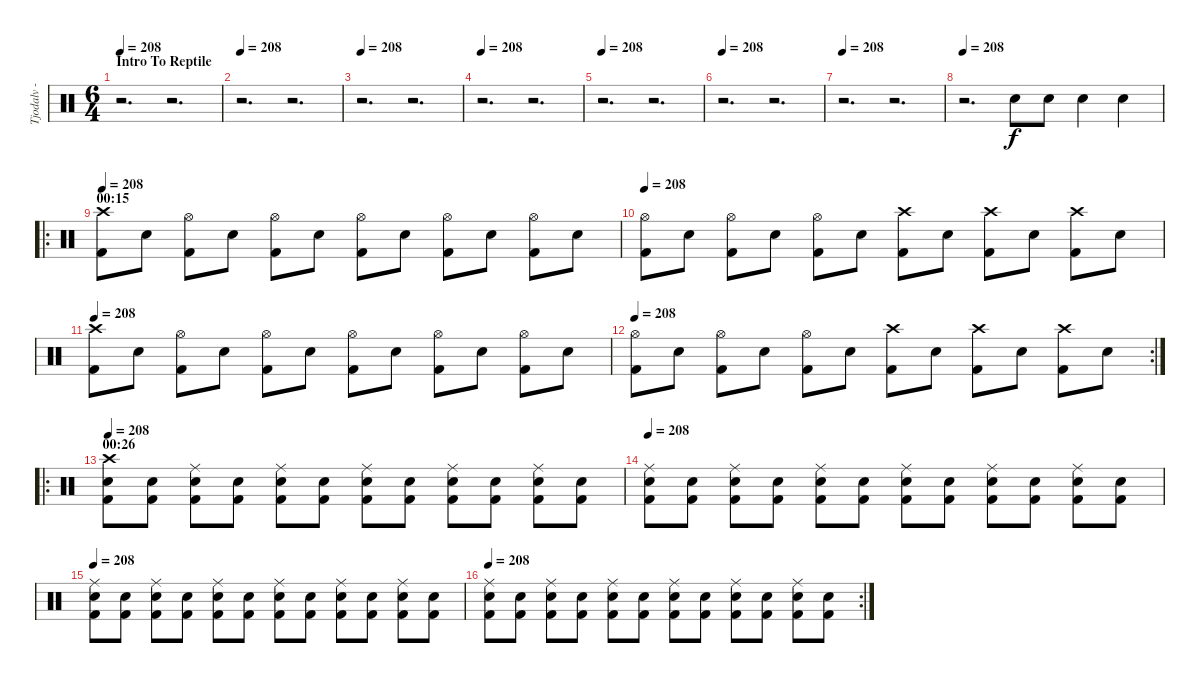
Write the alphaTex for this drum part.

\track ("Tjodalv - Drums And Percussion" "Tjodalv - ") {instrument percussion}
\staff {score}
\articulation defaults
\ts (6 4)
\section ("" "Intro To Reptile")
\tempo 208
\clef neutral
\ks c
r.2{d dy f} r.2{d} |
\tempo 208
r.2{d} r.2{d} |
\tempo 208
r.2{d} r.2{d} |
\tempo 208
r.2{d} r.2{d} |
\tempo 208
r.2{d} r.2{d} |
\tempo 208
r.2{d} r.2{d} |
\tempo 208
r.2{d} r.2{d} |
\tempo 208
r.2{d} "Snare (hit) 2".8 "Snare (hit) 2".8 "Snare (hit) 2".4 "Snare (hit) 2".4 |
\ro
\section ("" "00:15")
\tempo 208
("Kick (hit) 2" "Crash high (hit)").8 "Snare (hit) 2".8 ("Kick (hit) 2" "Hi-Hat (open)").8 "Snare (hit) 2".8 ("Kick (hit) 2" "Hi-Hat (open)").8 "Snare (hit) 2".8 ("Kick (hit) 2" "Hi-Hat (open)").8 "Snare (hit) 2".8 ("Kick (hit) 2" "Hi-Hat (open)").8 "Snare (hit) 2".8 ("Kick (hit) 2" "Hi-Hat (open)").8 "Snare (hit) 2".8 |
\tempo 208
("Kick (hit) 2" "Hi-Hat (open)").8 "Snare (hit) 2".8 ("Kick (hit) 2" "Hi-Hat (open)").8 "Snare (hit) 2".8 ("Kick (hit) 2" "Hi-Hat (open)").8 "Snare (hit) 2".8 ("Kick (hit) 2" "Crash high (hit)").8 "Snare (hit) 2".8 ("Kick (hit) 2" "Crash high (hit)").8 "Snare (hit) 2".8 ("Kick (hit) 2" "Crash high (hit)").8 "Snare (hit) 2".8 |
\tempo 208
("Kick (hit) 2" "Crash high (hit)").8 "Snare (hit) 2".8 ("Kick (hit) 2" "Hi-Hat (open)").8 "Snare (hit) 2".8 ("Kick (hit) 2" "Hi-Hat (open)").8 "Snare (hit) 2".8 ("Kick (hit) 2" "Hi-Hat (open)").8 "Snare (hit) 2".8 ("Kick (hit) 2" "Hi-Hat (open)").8 "Snare (hit) 2".8 ("Kick (hit) 2" "Hi-Hat (open)").8 "Snare (hit) 2".8 |
\rc 2
\tempo 208
("Kick (hit) 2" "Hi-Hat (open)").8 "Snare (hit) 2".8 ("Kick (hit) 2" "Hi-Hat (open)").8 "Snare (hit) 2".8 ("Kick (hit) 2" "Hi-Hat (open)").8 "Snare (hit) 2".8 ("Kick (hit) 2" "Crash high (hit)").8 "Snare (hit) 2".8 ("Kick (hit) 2" "Crash high (hit)").8 "Snare (hit) 2".8 ("Kick (hit) 2" "Crash high (hit)").8 "Snare (hit) 2".8 |
\ro
\section ("" "00:26")
\tempo 208
("Kick (hit) 2" "Snare (hit) 2" "Crash high (hit)").8 ("Kick (hit) 2" "Snare (hit) 2").8 ("Kick (hit) 2" "Snare (hit) 2" "Ride (middle)").8 ("Kick (hit) 2" "Snare (hit) 2").8 ("Kick (hit) 2" "Snare (hit) 2" "Ride (middle)").8 ("Kick (hit) 2" "Snare (hit) 2").8 ("Kick (hit) 2" "Snare (hit) 2" "Ride (middle)").8 ("Kick (hit) 2" "Snare (hit) 2").8 ("Kick (hit) 2" "Snare (hit) 2" "Ride (middle)").8 ("Kick (hit) 2" "Snare (hit) 2").8 ("Kick (hit) 2" "Snare (hit) 2" "Ride (middle)").8 ("Kick (hit) 2" "Snare (hit) 2").8 |
\tempo 208
("Kick (hit) 2" "Snare (hit) 2" "Ride (middle)").8 ("Kick (hit) 2" "Snare (hit) 2").8 ("Kick (hit) 2" "Snare (hit) 2" "Ride (middle)").8 ("Kick (hit) 2" "Snare (hit) 2").8 ("Kick (hit) 2" "Snare (hit) 2" "Ride (middle)").8 ("Kick (hit) 2" "Snare (hit) 2").8 ("Kick (hit) 2" "Snare (hit) 2" "Ride (middle)").8 ("Kick (hit) 2" "Snare (hit) 2").8 ("Kick (hit) 2" "Snare (hit) 2" "Ride (middle)").8 ("Kick (hit) 2" "Snare (hit) 2").8 ("Kick (hit) 2" "Snare (hit) 2" "Ride (middle)").8 ("Kick (hit) 2" "Snare (hit) 2").8 |
\tempo 208
("Kick (hit) 2" "Snare (hit) 2" "Ride (middle)").8 ("Kick (hit) 2" "Snare (hit) 2").8 ("Kick (hit) 2" "Snare (hit) 2" "Ride (middle)").8 ("Kick (hit) 2" "Snare (hit) 2").8 ("Kick (hit) 2" "Snare (hit) 2" "Ride (middle)").8 ("Kick (hit) 2" "Snare (hit) 2").8 ("Kick (hit) 2" "Snare (hit) 2" "Ride (middle)").8 ("Kick (hit) 2" "Snare (hit) 2").8 ("Kick (hit) 2" "Snare (hit) 2" "Ride (middle)").8 ("Kick (hit) 2" "Snare (hit) 2").8 ("Kick (hit) 2" "Snare (hit) 2" "Ride (middle)").8 ("Kick (hit) 2" "Snare (hit) 2").8 |
\rc 2
\tempo 208
("Kick (hit) 2" "Snare (hit) 2" "Ride (middle)").8 ("Kick (hit) 2" "Snare (hit) 2").8 ("Kick (hit) 2" "Snare (hit) 2" "Ride (middle)").8 ("Kick (hit) 2" "Snare (hit) 2").8 ("Kick (hit) 2" "Snare (hit) 2" "Ride (middle)").8 ("Kick (hit) 2" "Snare (hit) 2").8 ("Kick (hit) 2" "Snare (hit) 2" "Ride (middle)").8 ("Kick (hit) 2" "Snare (hit) 2").8 ("Kick (hit) 2" "Snare (hit) 2" "Ride (middle)").8 ("Kick (hit) 2" "Snare (hit) 2").8 ("Kick (hit) 2" "Snare (hit) 2" "Ride (middle)").8 ("Kick (hit) 2" "Snare (hit) 2").8
